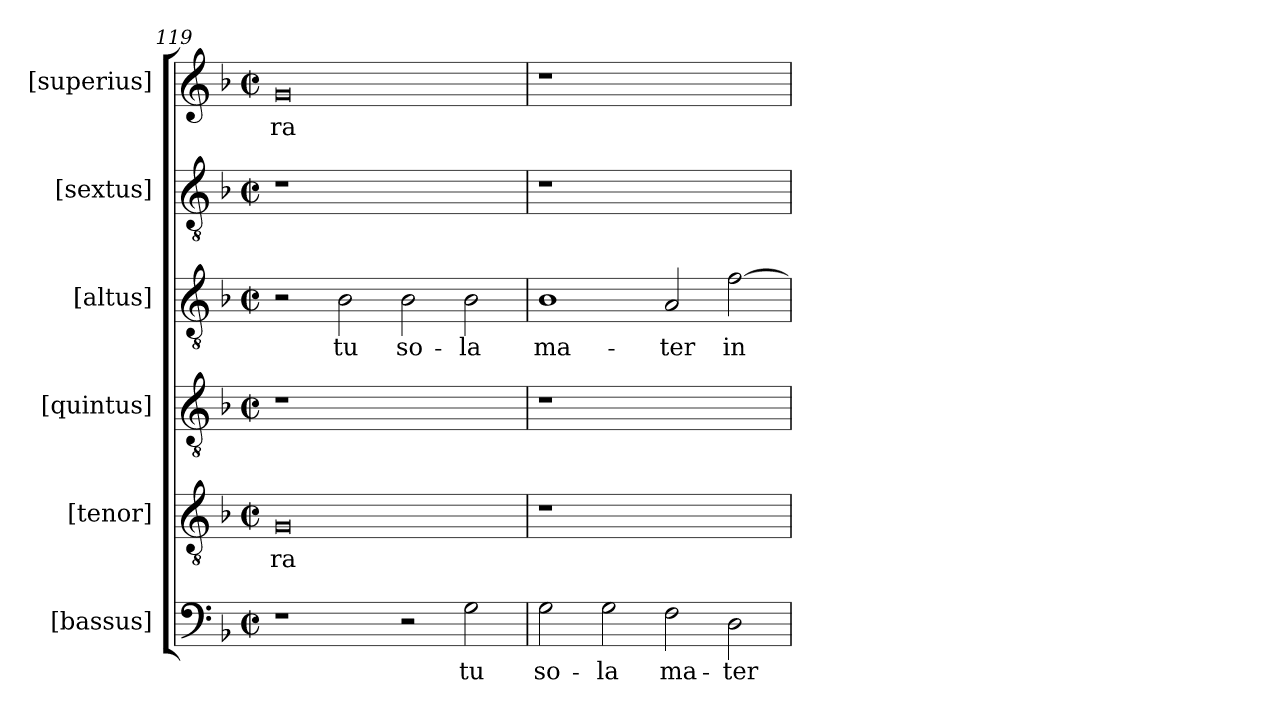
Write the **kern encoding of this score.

**kern	**text	**kern	**text	**kern	**kern	**text	**kern	**kern	**text
*part6	*part6	*part5	*part5	*part4	*part3	*part3	*part2	*part1	*part1
*staff6	*staff6	*staff5	*staff5	*staff4	*staff3	*staff3	*staff2	*staff1	*staff1
*I"[bassus]	*	*I"[tenor]	*	*I"[quintus]	*I"[altus]	*	*I"[sextus]	*I"[superius]	*
*I'[bassus]	*	*I'[tenor]	*	*I'[quintus]	*I'[altus]	*	*I'[sextus]	*I'[superius]	*
*clefF4	*	*clefGv2	*	*clefGv2	*clefGv2	*	*clefGv2	*clefG2	*
*k[b-]	*	*k[b-]	*	*k[b-]	*k[b-]	*	*k[b-]	*k[b-]	*
*F:	*	*F:	*	*F:	*F:	*	*F:	*F:	*
*M2/2	*	*M2/2	*	*M2/2	*M2/2	*	*M2/2	*M2/2	*
*met(c|)	*	*met(c|)	*	*met(c|)	*met(c|)	*	*met(c|)	*met(c|)	*
=119	=119	=119	=119	=119	=119	=119	=119	=119	=119
!	!	!	!LO:LY:b:cj	!	!	!	!	!	!LO:LY:b:cj
1r	.	0G	-ra	1r	2r	.	1r	0g	-ra
!	!	!	!	!	!	!LO:LY:b:cj	!	!	!
.	.	.	.	.	2B-\	tu	.	.	.
!	!	!	!	!	!	!LO:LY:b:cj	!	!	!
2r	.	.	.	1ryy	2B-\	so-	1ryy	.	.
!	!LO:LY:b:cj	!	!	!	!	!LO:LY:b:cj	!	!	!
2G\	tu	.	.	.	2B-\	-la	.	.	.
=120	=120	=120	=120	=120	=120	=120	=120	=120	=120
!	!LO:LY:b:cj	!	!	!	!	!LO:LY:b:cj	!	!	!
2G\	so-	1r	.	1r	1B-	ma-	1r	1r	.
!	!LO:LY:b:cj	!	!	!	!	!	!	!	!
2G\	-la	.	.	.	.	.	.	.	.
!	!LO:LY:b:cj	!	!	!	!	!LO:LY:b:cj	!	!	!
2F\	ma-	1ryy	.	1ryy	2A/	-ter	1ryy	1ryy	.
!	!LO:LY:b:cj	!	!	!	!	!LO:LY:b:cj	!	!	!
2D\	-ter	.	.	.	[>2f\	in-	.	.	.
=	=	=	=	=	=	=	=	=	=
*-	*-	*-	*-	*-	*-	*-	*-	*-	*-
